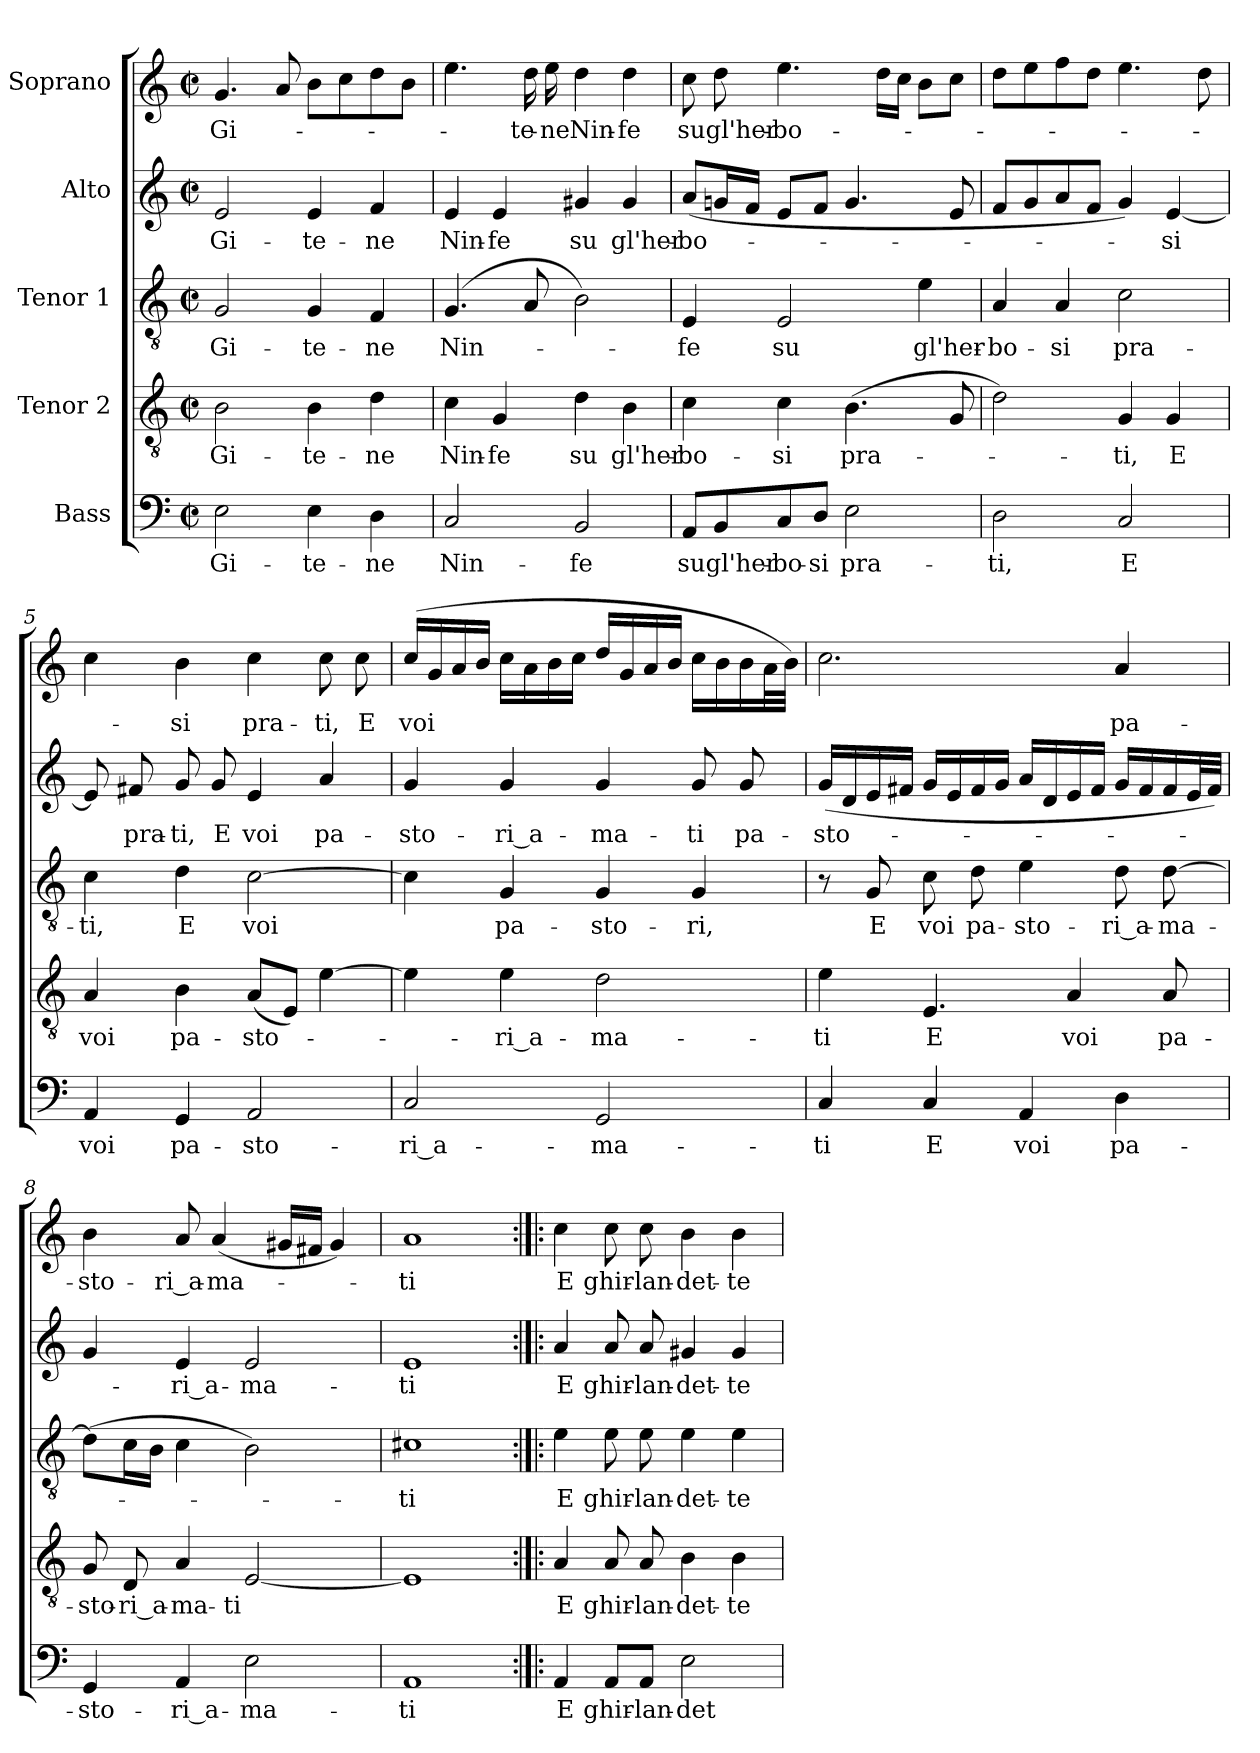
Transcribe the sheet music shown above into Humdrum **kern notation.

**kern	**text	**kern	**text	**kern	**text	**kern	**text	**kern	**text
*part5	*part5	*part4	*part4	*part3	*part3	*part2	*part2	*part1	*part1
*staff5	*staff5	*staff4	*staff4	*staff3	*staff3	*staff2	*staff2	*staff1	*staff1
*I"Bass	*	*I"Tenor 2	*	*I"Tenor 1	*	*I"Alto	*	*I"Soprano	*
*clefF4	*	*clefGv2	*	*clefGv2	*	*clefG2	*	*clefG2	*
*k[]	*	*k[]	*	*k[]	*	*k[]	*	*k[]	*
*C:	*	*C:	*	*C:	*	*C:	*	*C:	*
*M2/2	*	*M2/2	*	*M2/2	*	*M2/2	*	*M2/2	*
*met(c|)	*	*met(c|)	*	*met(c|)	*	*met(c|)	*	*met(c|)	*
=1	=1	=1	=1	=1	=1	=1	=1	=1	=1
2E\	Gi-	2B\	Gi-	2G/	Gi-	2e/	Gi-	4.g/	Gi-
.	.	.	.	.	.	.	.	8a/	.
4E\	-te-	4B\	-te-	4G/	-te-	4e/	-te-	8b\L	.
.	.	.	.	.	.	.	.	8cc\	.
4D\	-ne	4d\	-ne	4F/	-ne	4f/	-ne	8dd\	.
.	.	.	.	.	.	.	.	8b\J	.
=2	=2	=2	=2	=2	=2	=2	=2	=2	=2
2C/	Nin-	4c\	Nin-	(4.G/	Nin-	4e/	Nin-	4.ee\	.
.	.	4G/	-fe	.	.	4e/	-fe	.	.
.	.	.	.	8A/	.	.	.	16dd\	-te-
.	.	.	.	.	.	.	.	16ee\	-ne
2BB/	-fe	4d\	su	2B\)	.	4g#X/	su	4dd\	Nin-
.	.	4B\	gl'her-	.	.	4g#/	gl'her-	4dd\	-fe
=3	=3	=3	=3	=3	=3	=3	=3	=3	=3
8AA/L	su	4c\	-bo-	4E/	-fe	(8a/L	-bo-	8cc\	su
8BB/	gl'her-	.	.	.	.	16gn/L	.	8dd\	gl'her-
.	.	.	.	.	.	16f/JJ	.	.	.
8C/	-bo-	4c\	-si	2E/	su	8e/L	.	4.ee\	-bo-
8D/J	-si	.	.	.	.	8f/J	.	.	.
2E\	pra-	(4.B\	pra-	.	.	4.g/	.	.	.
.	.	.	.	.	.	.	.	16dd\LL	.
.	.	.	.	.	.	.	.	16cc\JJ	.
.	.	.	.	4e\	gl'her-	.	.	8b\L	.
.	.	8G/	.	.	.	8e/	.	8cc\J	.
=4	=4	=4	=4	=4	=4	=4	=4	=4	=4
2D\	-ti,	2d\)	.	4A/	-bo-	8f/L	.	8dd\L	.
.	.	.	.	.	.	8g/	.	8ee\	.
.	.	.	.	4A/	-si	8a/	.	8ff\	.
.	.	.	.	.	.	8f/J	.	8dd\J	.
2C/	E	4G/	-ti,	2c\	pra-	4g/)	.	4.ee\	.
.	.	4G/	E	.	.	[4e/	-si	.	.
.	.	.	.	.	.	.	.	8dd\	.
!!LO:PB:g=z
=5	=5	=5	=5	=5	=5	=5	=5	=5	=5
4AA/	voi	4A/	voi	4c\	-ti,	8e/]	.	4cc\	.
.	.	.	.	.	.	8f#X/	pra-	.	.
4GG/	pa-	4B\	pa-	4d\	E	8g/	-ti,	4b\	-si
.	.	.	.	.	.	8g/	E	.	.
2AA/	-sto-	(8A/L	-sto-	[2c\	voi	4e/	voi	4cc\	pra-
.	.	8E/J)	.	.	.	.	.	.	.
.	.	[4e\	.	.	.	4a/	pa-	8cc\	-ti,
.	.	.	.	.	.	.	.	8cc\	E
=6	=6	=6	=6	=6	=6	=6	=6	=6	=6
2C/	-ri_a-	4e\]	.	4c\]	.	4g/	-sto-	(16cc/LL	voi
.	.	.	.	.	.	.	.	16g/	.
.	.	.	.	.	.	.	.	16a/	.
.	.	.	.	.	.	.	.	16b/JJ	.
.	.	4e\	-ri_a-	4G/	pa-	4g/	-ri_a-	16cc\LL	.
.	.	.	.	.	.	.	.	16a\	.
.	.	.	.	.	.	.	.	16b\	.
.	.	.	.	.	.	.	.	16cc\JJ	.
2GG/	-ma-	2d\	-ma-	4G/	-sto-	4g/	-ma-	16dd/LL	.
.	.	.	.	.	.	.	.	16g/	.
.	.	.	.	.	.	.	.	16a/	.
.	.	.	.	.	.	.	.	16b/JJ	.
.	.	.	.	4G/	-ri,	8g/	-ti	16cc\LL	.
.	.	.	.	.	.	.	.	16b\	.
.	.	.	.	.	.	8g/	pa-	16b\	.
.	.	.	.	.	.	.	.	32a\L	.
.	.	.	.	.	.	.	.	32b\JJJ)	.
=7	=7	=7	=7	=7	=7	=7	=7	=7	=7
4C/	-ti	4e\	-ti	8r	.	(16g/LL	-sto-	2.cc\	.
.	.	.	.	.	.	16d/	.	.	.
.	.	.	.	8G/	E	16e/	.	.	.
.	.	.	.	.	.	16f#X/JJ	.	.	.
4C/	E	4.E/	E	8c\	voi	16g/LL	.	.	.
.	.	.	.	.	.	16e/	.	.	.
.	.	.	.	8d\	pa-	16f#/	.	.	.
.	.	.	.	.	.	16g/JJ	.	.	.
4AA/	voi	.	.	4e\	-sto-	16a/LL	.	.	.
.	.	.	.	.	.	16d/	.	.	.
.	.	4A/	voi	.	.	16e/	.	.	.
.	.	.	.	.	.	16f#/JJ	.	.	.
4D\	pa-	.	.	8d\	-ri_a-	16g/LL	.	4a/	pa-
.	.	.	.	.	.	16f#/	.	.	.
.	.	8A/	pa-	[8d\	-ma-	16f#/	.	.	.
.	.	.	.	.	.	32e/L	.	.	.
.	.	.	.	.	.	32f#/JJJ)	.	.	.
!!LO:LB:g=z
=8	=8	=8	=8	=8	=8	=8	=8	=8	=8
4GG/	-sto-	8G/	-sto-	(8d\L]	.	4g/	.	4b\	-sto-
.	.	8D/	-ri_a-	16c\L	.	.	.	.	.
.	.	.	.	16B\JJ	.	.	.	.	.
4AA/	-ri_a-	4A/	-ma-	4c\	.	4e/	-ri_a-	8a/	-ri_a-
.	.	.	.	.	.	.	.	(4a/	-ma-
2E\	-ma-	[2E/	-ti	2B\)	.	2e/	-ma-	.	.
.	.	.	.	.	.	.	.	16g#X/LL	.
.	.	.	.	.	.	.	.	16f#X/JJ	.
.	.	.	.	.	.	.	.	4g#/)	.
=9	=9	=9	=9	=9	=9	=9	=9	=9	=9
1AA	-ti	1E]	.	1c#X	-ti	1e	-ti	1a	-ti
=10:|!|:	=10:|!|:	=10:|!|:	=10:|!|:	=10:|!|:	=10:|!|:	=10:|!|:	=10:|!|:	=10:|!|:	=10:|!|:
4AA/	E	4A/	E	4e\	E	4a/	E	4cc\	E
8AA/L	ghir-	8A/	ghir-	8e\	ghir-	8a/	ghir-	8cc\	ghir-
8AA/J	-lan-	8A/	-lan-	8e\	-lan-	8a/	-lan-	8cc\	-lan-
2E\	-det-	4B\	-det-	4e\	-det-	4g#X/	-det-	4b\	-det-
.	.	4B\	-te	4e\	-te	4g#/	-te	4b\	-te
=	=	=	=	=	=	=	=	=	=
*-	*-	*-	*-	*-	*-	*-	*-	*-	*-
